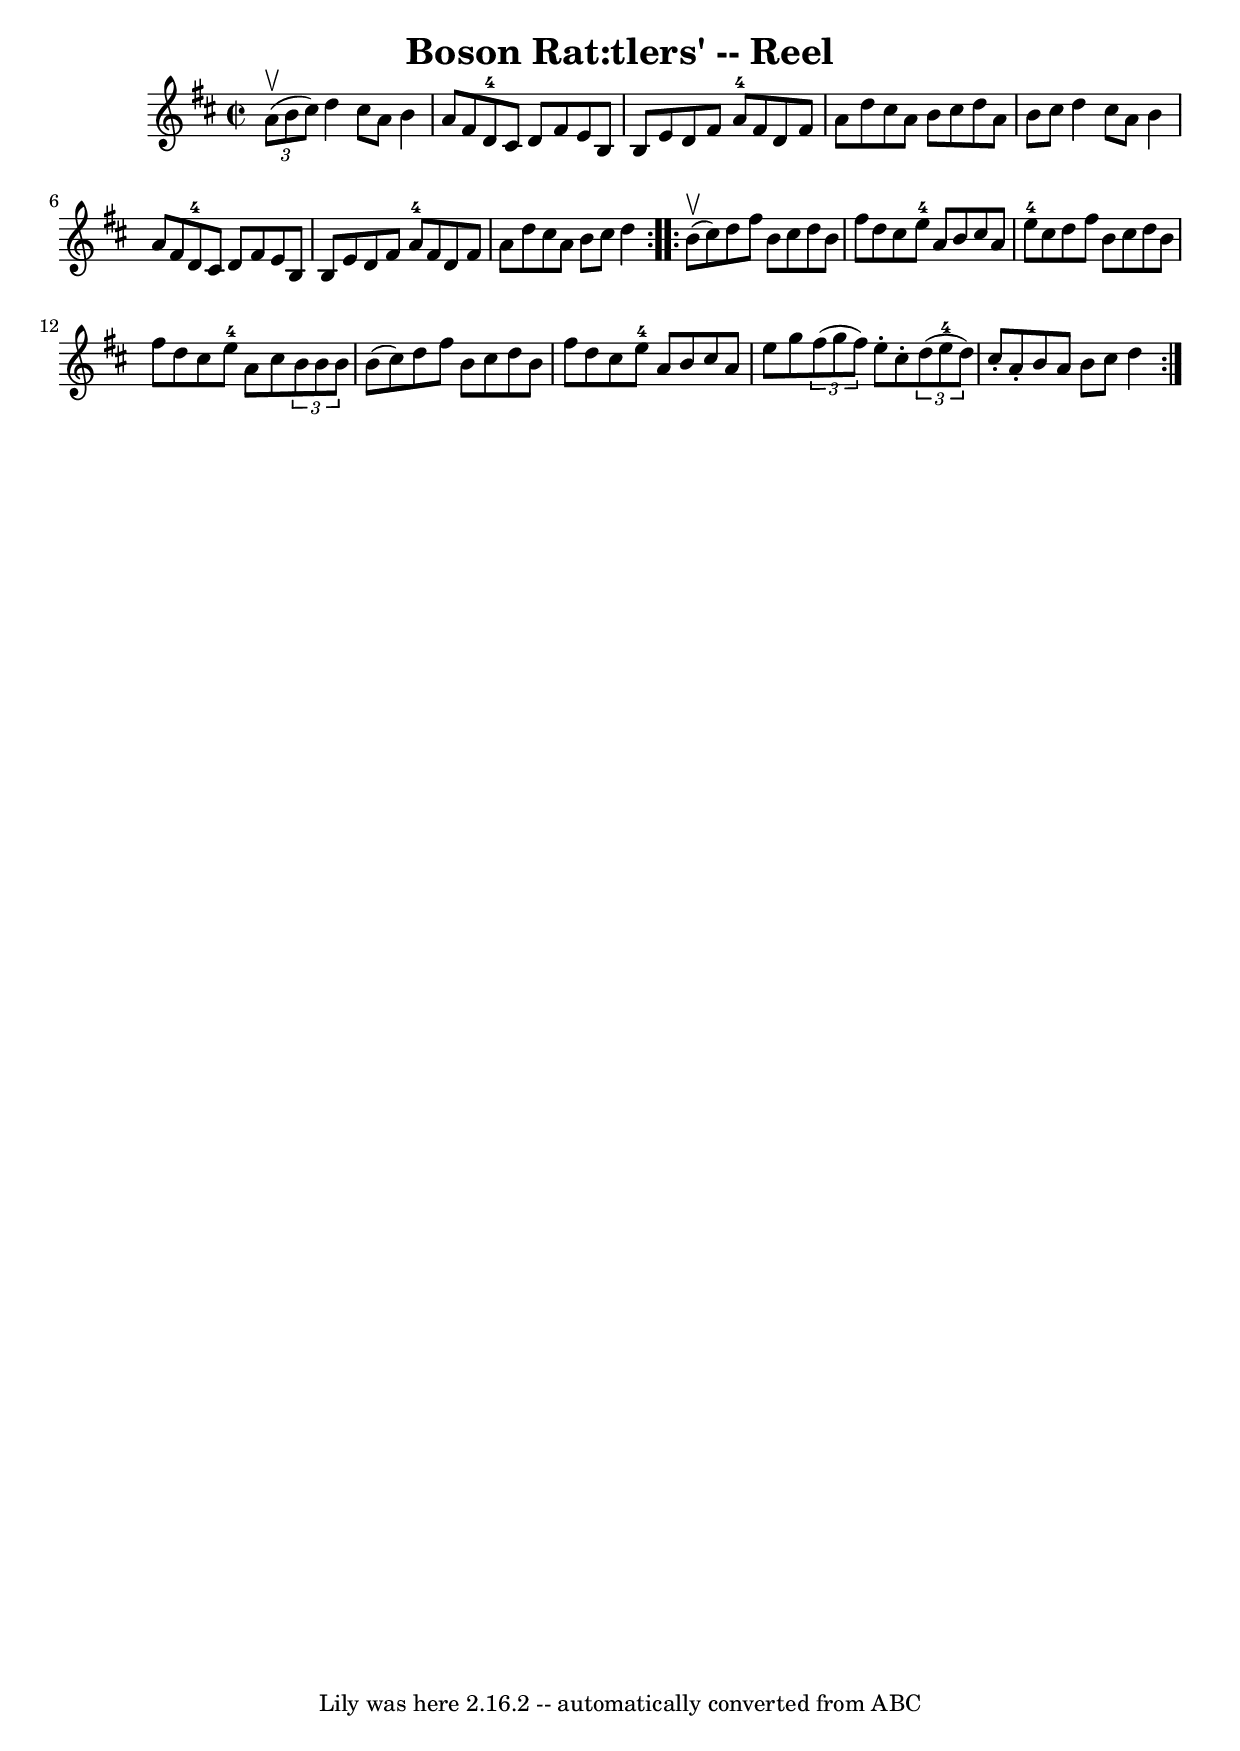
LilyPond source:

\version "2.16.2"
\include "Mammoth.ily"
\header {
  %% book = "Ryan's Mammoth Collection"
  crossRefNumber = "1"
  footnotes = "\\\\224"
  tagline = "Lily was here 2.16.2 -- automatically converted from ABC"
  title = "Boson Rat:tlers' -- Reel"

}
voicedefault =  {



  \repeat volta 2 {

    \override Staff.TimeSignature #'style = #'C
    \time 2/2 
    \key d \major
   \times 2/3 { a'8^\upbow(b'8 cis''8) 
			       } 
    |
    d''4 cis''8 a'8 b'4 a'8 fis'8    |
    d'8 
    -4 cis'8 d'8 fis'8 e'8 b8 b8 e'8    |
    d'8    
    fis'8 a'8-4 fis'8 d'8 fis'8 a'8 d''8    |
    cis''8   
    a'8 b'8 cis''8 d''8 a'8 b'8 cis''8    |
    d''4    
    cis''8 a'8 b'4 a'8 fis'8    |
    d'8-4 cis'8 d'8    
    fis'8 e'8 b8 b8 e'8    |
    d'8 fis'8 a'8-4 fis'8  
    d'8 fis'8 a'8 d''8    |
    cis''8 a'8 b'8 cis''8    
    d''4    
  } 
  \repeat volta 2 {
    b'8^\upbow(cis''8) |
    d''8    
    fis''8 b'8 cis''8 d''8 b'8 fis''8 d''8    |
    cis''8   
    e''8-4 a'8 b'8 cis''8 a'8 e''8-4 cis''8    |
    
    d''8 fis''8 b'8 cis''8 d''8 b'8 fis''8 d''8    |
    
    cis''8 e''8-4 a'8 cis''8    \times 2/3 { b'8 b'8 b'8  
					   }   
    b'8 (cis''8)   |
    d''8 fis''8 b'8 cis''8 d''8    
    b'8 fis''8 d''8    |
    cis''8 e''8-4 a'8 b'8 cis''8  
    a'8 e''8 g''8    |
    \times 2/3 { fis''8 (g''8 fis''8  
		 -) 
	       } e''8 -. cis''8 -.   \times 2/3 { d''8 (e''8-4 d''8) 
						}   
    cis''8 -. a'8 -.   |
    b'8 a'8 b'8 cis''8 d''4    
  }   

}

\score{
  <<

    \context Staff="default"
    {
      \voicedefault 
      
    }

  >>
  \layout {
    
  }
  \midi {
  }

}
